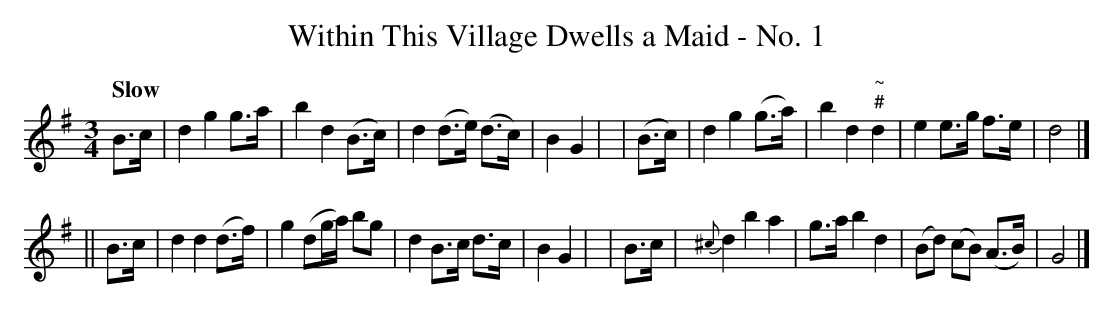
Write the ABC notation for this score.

X:1
T: Within This Village Dwells a Maid - No. 1
Q: "Slow"
M: 3/4
L: 1/8
K: G
   B>c | d2 g2  g>a  | b2 d2    (B>c) | d2 (d>e) (d>c) | B2 G2 |\
| (B>c)| d2 g2 (g>a) | b2 d2 "~\n#"d2 | e2  e>g   f>e  | d4 |]
|| B>c | d2 d2 (d>f) | g2 (dg/a/) bg | d2 B>c d>c | B2 G2 |\
|  B>c | {^c}d2 b2 a2 | g>a b2 d2 | (Bd) (cB) (A>B) | G4 |]
